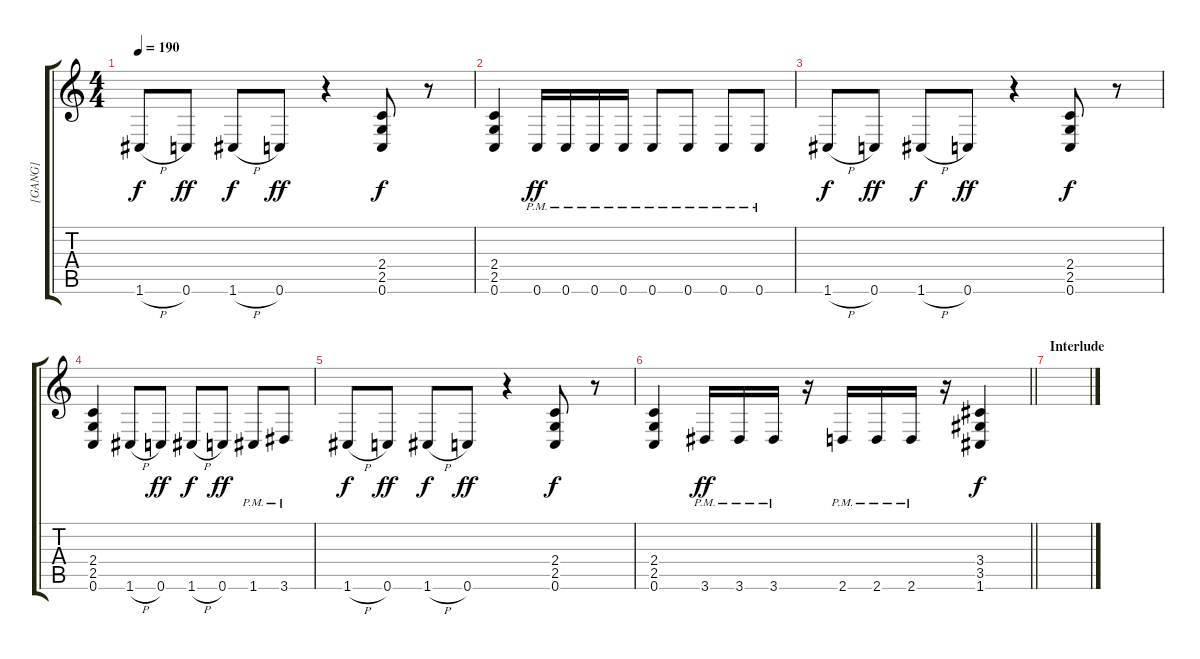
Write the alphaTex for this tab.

\track ("[GANG]" "[GANG]") {instrument distortionguitar}
\staff {score tabs}
\tuning (C4 G3 Eb3 Bb2 F2 C2) {hide}
\ts (4 4)
\tempo 190
\clef g2
\ks c
1.6{h}.8{dy f} 0.6.8{dy ff} 1.6{h}.8{dy f} 0.6.8{dy ff} r.4 (2.4 2.5 0.6).8{dy f} r.8 |
(2.4 2.5 0.6).4 0.6{pm}.16{dy ff} 0.6{pm}.16 0.6{pm}.16 0.6{pm}.16 0.6{pm}.8 0.6{pm}.8 0.6{pm}.8 0.6{pm}.8 |
1.6{h}.8{dy f} 0.6.8{dy ff} 1.6{h}.8{dy f} 0.6.8{dy ff} r.4 (2.4 2.5 0.6).8{dy f} r.8 |
(2.4 2.5 0.6).4 1.6{h}.8 0.6.8{dy ff} 1.6{h}.8{dy f} 0.6.8{dy ff} 1.6{pm}.8 3.6{pm}.8 |
1.6{h}.8{dy f} 0.6.8{dy ff} 1.6{h}.8{dy f} 0.6.8{dy ff} r.4 (2.4 2.5 0.6).8{dy f} r.8 |
\barLineRight lightlight
(2.4 2.5 0.6).4 3.6{pm}.16{dy ff} 3.6{pm}.16 3.6{pm}.16 r.16 2.6{pm}.16 2.6{pm}.16 2.6{pm}.16 r.16 (3.4 3.5 1.6).4{dy f} |
\section ("" "Interlude")
